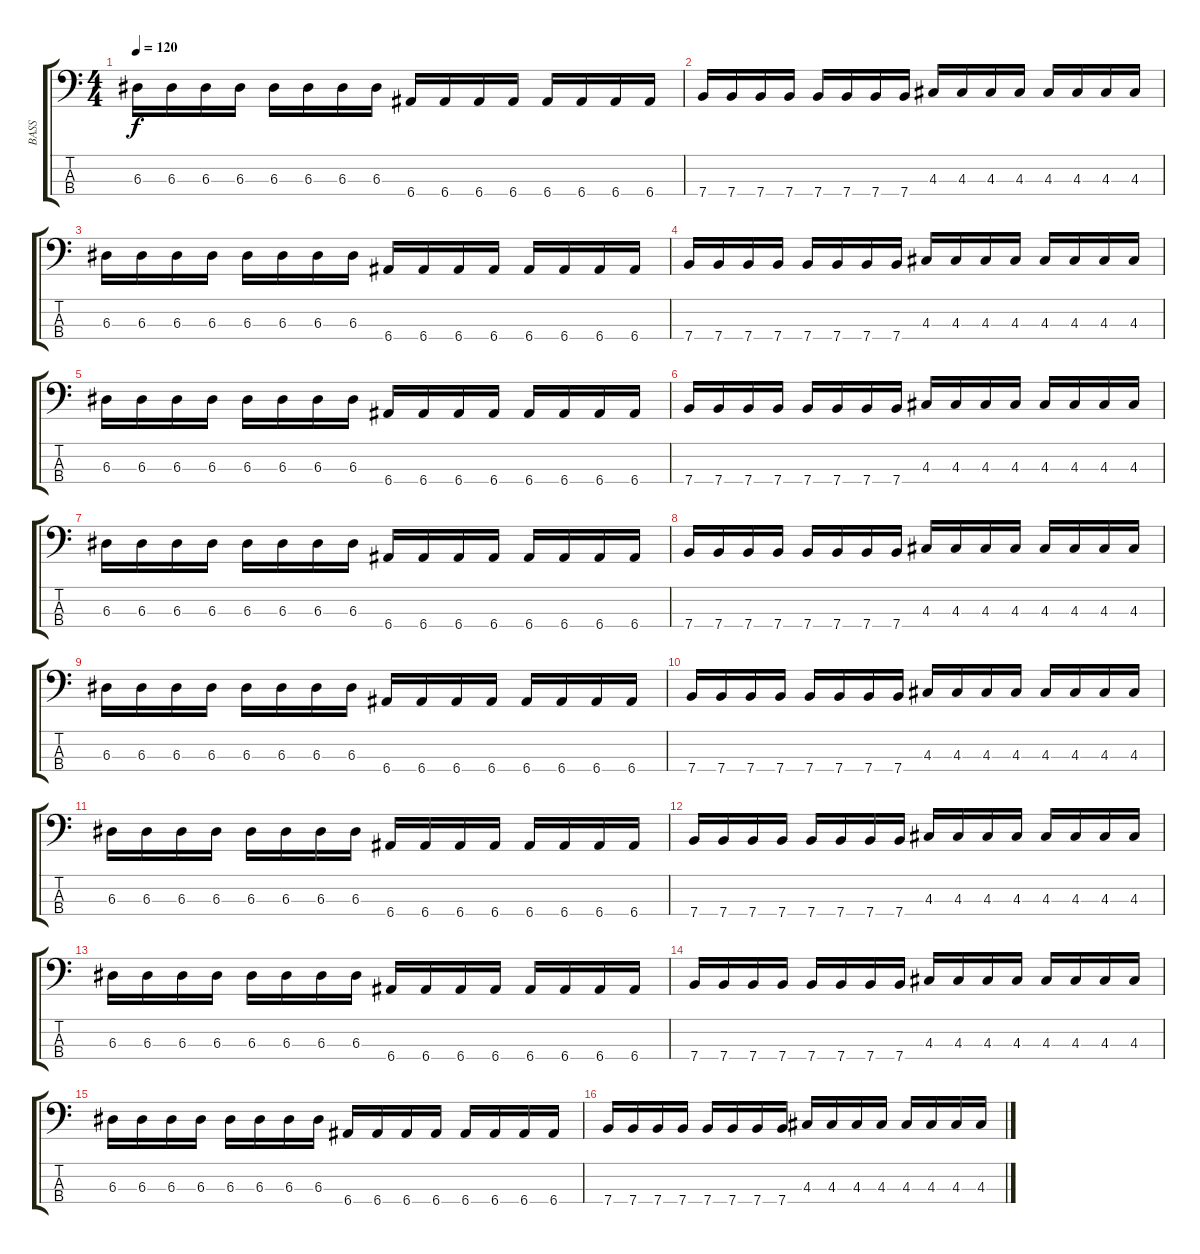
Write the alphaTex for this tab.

\track ("BASS" "BASS") {instrument electricbassfinger}
\staff {score tabs}
\tuning (G2 D2 A1 E1) {hide}
\ts (4 4)
\tempo 120
\clef f4
\ks c
6.3.16{dy f} 6.3.16 6.3.16 6.3.16 6.3.16 6.3.16 6.3.16 6.3.16 6.4.16 6.4.16 6.4.16 6.4.16 6.4.16 6.4.16 6.4.16 6.4.16 |
7.4.16 7.4.16 7.4.16 7.4.16 7.4.16 7.4.16 7.4.16 7.4.16 4.3.16 4.3.16 4.3.16 4.3.16 4.3.16 4.3.16 4.3.16 4.3.16 |
6.3.16 6.3.16 6.3.16 6.3.16 6.3.16 6.3.16 6.3.16 6.3.16 6.4.16 6.4.16 6.4.16 6.4.16 6.4.16 6.4.16 6.4.16 6.4.16 |
7.4.16 7.4.16 7.4.16 7.4.16 7.4.16 7.4.16 7.4.16 7.4.16 4.3.16 4.3.16 4.3.16 4.3.16 4.3.16 4.3.16 4.3.16 4.3.16 |
6.3.16 6.3.16 6.3.16 6.3.16 6.3.16 6.3.16 6.3.16 6.3.16 6.4.16 6.4.16 6.4.16 6.4.16 6.4.16 6.4.16 6.4.16 6.4.16 |
7.4.16 7.4.16 7.4.16 7.4.16 7.4.16 7.4.16 7.4.16 7.4.16 4.3.16 4.3.16 4.3.16 4.3.16 4.3.16 4.3.16 4.3.16 4.3.16 |
6.3.16 6.3.16 6.3.16 6.3.16 6.3.16 6.3.16 6.3.16 6.3.16 6.4.16 6.4.16 6.4.16 6.4.16 6.4.16 6.4.16 6.4.16 6.4.16 |
7.4.16 7.4.16 7.4.16 7.4.16 7.4.16 7.4.16 7.4.16 7.4.16 4.3.16 4.3.16 4.3.16 4.3.16 4.3.16 4.3.16 4.3.16 4.3.16 |
6.3.16 6.3.16 6.3.16 6.3.16 6.3.16 6.3.16 6.3.16 6.3.16 6.4.16 6.4.16 6.4.16 6.4.16 6.4.16 6.4.16 6.4.16 6.4.16 |
7.4.16 7.4.16 7.4.16 7.4.16 7.4.16 7.4.16 7.4.16 7.4.16 4.3.16 4.3.16 4.3.16 4.3.16 4.3.16 4.3.16 4.3.16 4.3.16 |
6.3.16 6.3.16 6.3.16 6.3.16 6.3.16 6.3.16 6.3.16 6.3.16 6.4.16 6.4.16 6.4.16 6.4.16 6.4.16 6.4.16 6.4.16 6.4.16 |
7.4.16 7.4.16 7.4.16 7.4.16 7.4.16 7.4.16 7.4.16 7.4.16 4.3.16 4.3.16 4.3.16 4.3.16 4.3.16 4.3.16 4.3.16 4.3.16 |
6.3.16 6.3.16 6.3.16 6.3.16 6.3.16 6.3.16 6.3.16 6.3.16 6.4.16 6.4.16 6.4.16 6.4.16 6.4.16 6.4.16 6.4.16 6.4.16 |
7.4.16 7.4.16 7.4.16 7.4.16 7.4.16 7.4.16 7.4.16 7.4.16 4.3.16 4.3.16 4.3.16 4.3.16 4.3.16 4.3.16 4.3.16 4.3.16 |
6.3.16 6.3.16 6.3.16 6.3.16 6.3.16 6.3.16 6.3.16 6.3.16 6.4.16 6.4.16 6.4.16 6.4.16 6.4.16 6.4.16 6.4.16 6.4.16 |
7.4.16 7.4.16 7.4.16 7.4.16 7.4.16 7.4.16 7.4.16 7.4.16 4.3.16 4.3.16 4.3.16 4.3.16 4.3.16 4.3.16 4.3.16 4.3.16
